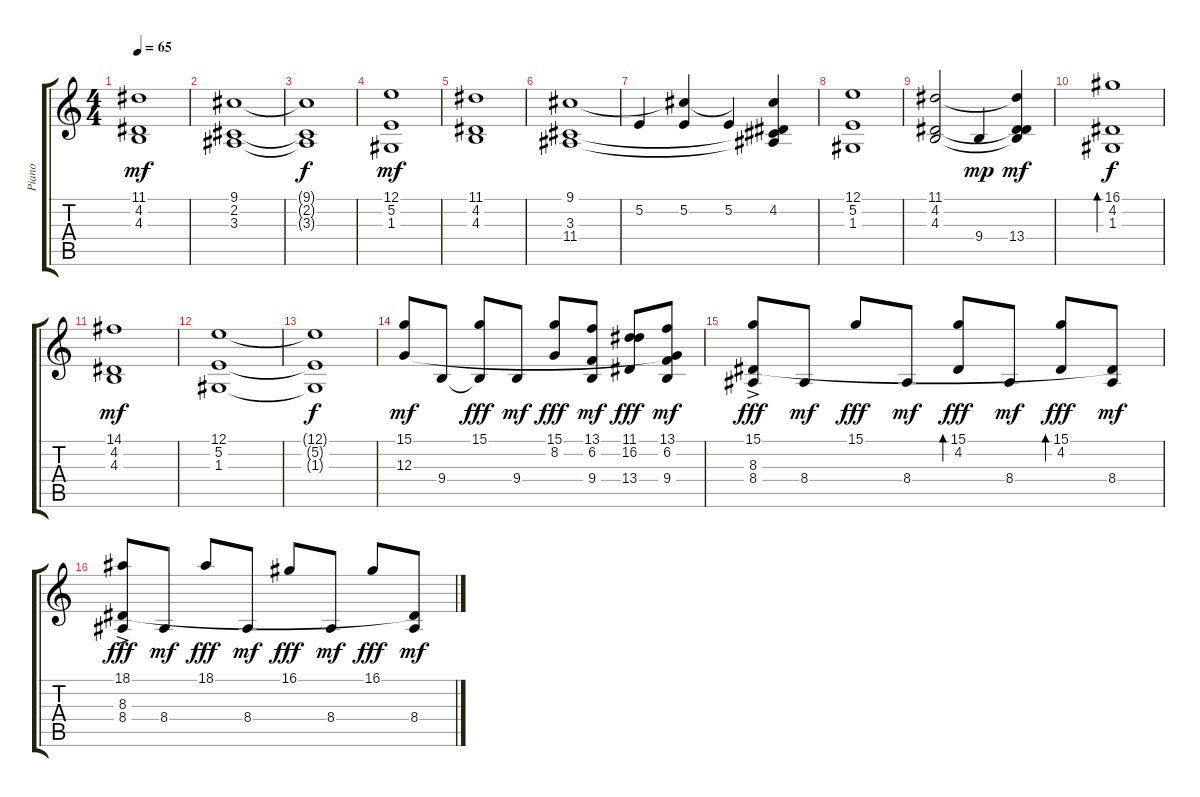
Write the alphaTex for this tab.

\track ("Piano" "Piano") {instrument acousticgrandpiano}
\staff {score tabs}
\tuning (E4 B3 G3 D3 A2 E2) {hide}
\ts (4 4)
\tempo 65
\clef g2
\ks c
(11.1 4.2 4.3).1{dy mf} |
(9.1 2.2 3.3).1 |
(9.1{t} 2.2{t} 3.3{t}).1{dy f} |
(12.1 5.2 1.3).1{dy mf} |
(11.1 4.2 4.3).1 |
(9.1 3.3 11.4).1 |
5.2.4 (9.1{t} 5.2).4 5.2.4 (9.1{t} 4.2 3.3{t} 11.4{t}).4 |
(12.1 5.2 1.3).1 |
(11.1 4.2 4.3).2 9.4.4{dy mp} (11.1{t} 4.2{t} 4.3{t} 13.4).4{dy mf} |
(16.1 4.2 1.3).1{bd 120 dy f} |
(14.1 4.2 4.3).1{dy mf} |
(12.1 5.2 1.3).1 |
(12.1{t} 5.2{t} 1.3{t}).1{dy f} |
(15.1 12.3).8{dy mf} 9.4.8 (15.1 9.4{t}).8{dy fff} 9.4.8{dy mf} (15.1 8.2).8{dy fff} (13.1 6.2 9.4).8{dy mf} (11.1 16.2 13.4).8{dy fff} (13.1 6.2 12.3{t} 9.4).8{dy mf} |
(15.1{ac} 8.3 8.4).8{dy fff} 8.4.8{dy mf} 15.1.8{dy fff} 8.4.8{dy mf} (15.1 4.2).8{bd 120 dy fff} 8.4.8{dy mf} (15.1 4.2).8{bd 120 dy fff} (8.3{t} 8.4).8{dy mf} |
(18.1{ac} 8.3 8.4).8{dy fff} 8.4.8{dy mf} 18.1.8{dy fff} 8.4.8{dy mf} 16.1.8{dy fff} 8.4.8{dy mf} 16.1.8{dy fff} (8.3{t} 8.4).8{dy mf}
